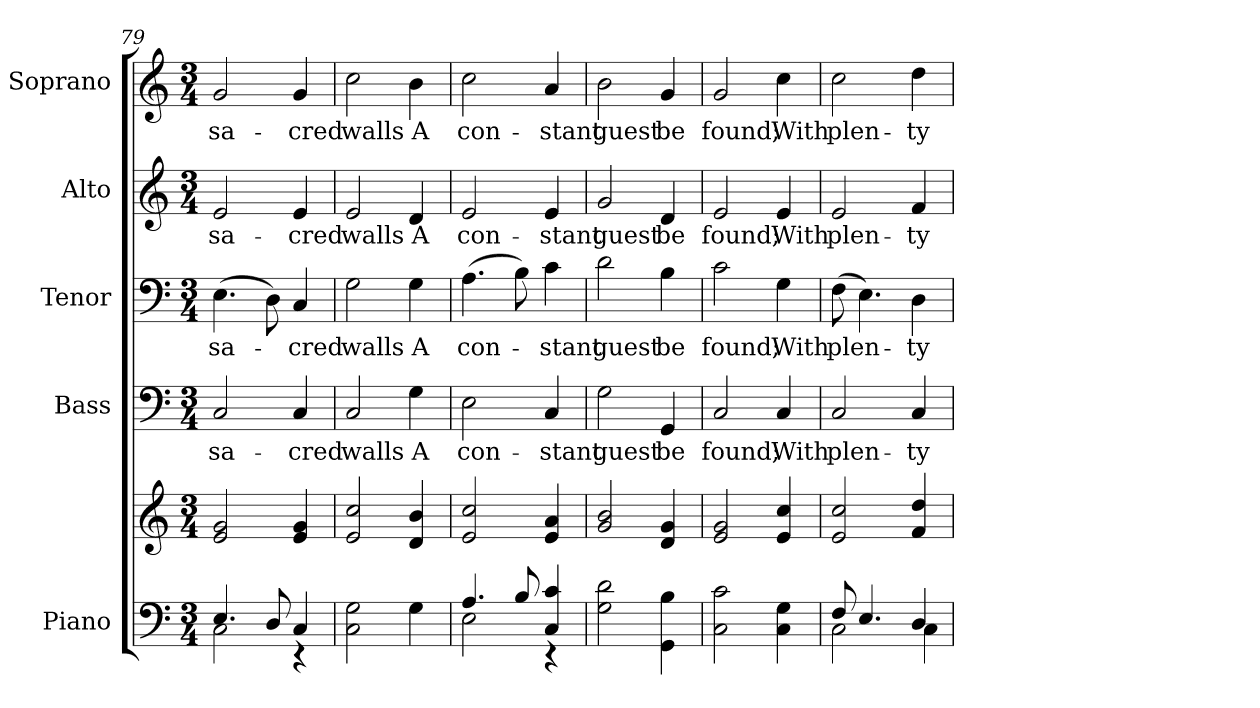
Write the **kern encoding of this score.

**kern	**kern	**kern	**text	**kern	**text	**kern	**text	**kern	**text
*part5	*part5	*part4	*part4	*part3	*part3	*part2	*part2	*part1	*part1
*staff6	*staff5	*staff4	*staff4	*staff3	*staff3	*staff2	*staff2	*staff1	*staff1
*I"Piano	*	*I"Bass	*	*I"Tenor	*	*I"Alto	*	*I"Soprano	*
*I'Pno.	*	*I'B.	*	*I'T.	*	*I'A.	*	*I'S.	*
*clefF4	*clefG2	*clefF4	*	*clefF4	*	*clefG2	*	*clefG2	*
*k[]	*k[]	*k[]	*	*k[]	*	*k[]	*	*k[]	*
*C:	*C:	*C:	*	*C:	*	*C:	*	*C:	*
*M3/4	*M3/4	*M3/4	*	*M3/4	*	*M3/4	*	*M3/4	*
=79	=79	=79	=79	=79	=79	=79	=79	=79	=79
*^	*	*	*	*	*	*	*	*	*
!	!	!	!	!LO:LY:b:color=#000000	!	!	!	!	!	!
!	!	!	!	!	!	!LO:LY:b:color=#000000	!	!	!	!
!	!	!	!	!	!	!	!	!LO:LY:b:color=#000000	!	!
!	!	!	!	!	!	!	!	!	!	!LO:LY:b:color=#000000
4.Ei/	2Ci\	2ei/ 2gi	2Ci/	sa-	(4.Ei\	sa-	2ei/	sa-	2gi/	sa-
8Di/	.	.	.	.	8Di\)	.	.	.	.	.
!	!	!	!	!LO:LY:b:color=#000000	!	!	!	!	!	!
!	!	!	!	!	!	!LO:LY:b:color=#000000	!	!	!	!
!	!	!	!	!	!	!	!	!LO:LY:b:color=#000000	!	!
!	!	!	!	!	!	!	!	!	!	!LO:LY:b:color=#000000
4Ci/	4r	4ei/ 4gi	4Ci/	-cred	4Ci/	-cred	4ei/	-cred	4gi/	-cred
*v	*v	*	*	*	*	*	*	*	*	*
=80	=80	=80	=80	=80	=80	=80	=80	=80	=80
*^	*	*	*	*	*	*	*	*	*
!	!	!	!	!LO:LY:b:color=#000000	!	!	!	!	!	!
*v	*v	*	*	*	*	*	*	*	*	*
*^	*	*	*	*	*	*	*	*	*
!	!	!	!	!	!	!LO:LY:b:color=#000000	!	!	!	!
*v	*v	*	*	*	*	*	*	*	*	*
*^	*	*	*	*	*	*	*	*	*
!	!	!	!	!	!	!	!	!LO:LY:b:color=#000000	!	!
*v	*v	*	*	*	*	*	*	*	*	*
*^	*	*	*	*	*	*	*	*	*
!	!	!	!	!	!	!	!	!	!	!LO:LY:b:color=#000000
*v	*v	*	*	*	*	*	*	*	*	*
2Ci\ 2Gi	2ei/ 2cci	2Ci/	walls	2Gi\	walls	2ei/	walls	2cci\	walls
!	!	!	!LO:LY:b:color=#000000	!	!	!	!	!	!
!	!	!	!	!	!LO:LY:b:color=#000000	!	!	!	!
!	!	!	!	!	!	!	!LO:LY:b:color=#000000	!	!
!	!	!	!	!	!	!	!	!	!LO:LY:b:color=#000000
4Gi\	4di/ 4bi	4Gi\	A	4Gi\	A	4di/	A	4bi\	A
!!LO:PB:g=z
=81	=81	=81	=81	=81	=81	=81	=81	=81	=81
*^	*	*	*	*	*	*	*	*	*
!	!	!	!	!LO:LY:b:color=#000000	!	!	!	!	!	!
!	!	!	!	!	!	!LO:LY:b:color=#000000	!	!	!	!
!	!	!	!	!	!	!	!	!LO:LY:b:color=#000000	!	!
!	!	!	!	!	!	!	!	!	!	!LO:LY:b:color=#000000
4.Ai/	2Ei\	2ei/ 2cci	2Ei\	con-	(4.Ai\	con-	2ei/	con-	2cci\	con-
8Bi/	.	.	.	.	8Bi\)	.	.	.	.	.
!	!	!	!	!LO:LY:b:color=#000000	!	!	!	!	!	!
!	!	!	!	!	!	!LO:LY:b:color=#000000	!	!	!	!
!	!	!	!	!	!	!	!	!LO:LY:b:color=#000000	!	!
!	!	!	!	!	!	!	!	!	!	!LO:LY:b:color=#000000
4Ci/ 4ci	4r	4ei/ 4ai	4Ci/	-stant	4ci\	-stant	4ei/	-stant	4ai/	-stant
*v	*v	*	*	*	*	*	*	*	*	*
=82	=82	=82	=82	=82	=82	=82	=82	=82	=82
*^	*	*	*	*	*	*	*	*	*
!	!	!	!	!LO:LY:b:color=#000000	!	!	!	!	!	!
*v	*v	*	*	*	*	*	*	*	*	*
*^	*	*	*	*	*	*	*	*	*
!	!	!	!	!	!	!LO:LY:b:color=#000000	!	!	!	!
*v	*v	*	*	*	*	*	*	*	*	*
*^	*	*	*	*	*	*	*	*	*
!	!	!	!	!	!	!	!	!LO:LY:b:color=#000000	!	!
*v	*v	*	*	*	*	*	*	*	*	*
*^	*	*	*	*	*	*	*	*	*
!	!	!	!	!	!	!	!	!	!	!LO:LY:b:color=#000000
*v	*v	*	*	*	*	*	*	*	*	*
2Gi\ 2di	2gi/ 2bi	2Gi\	guest	2di\	guest	2gi/	guest	2bi\	guest
!	!	!	!LO:LY:b:color=#000000	!	!	!	!	!	!
!	!	!	!	!	!LO:LY:b:color=#000000	!	!	!	!
!	!	!	!	!	!	!	!LO:LY:b:color=#000000	!	!
!	!	!	!	!	!	!	!	!	!LO:LY:b:color=#000000
4GGi\ 4Bi	4di/ 4gi	4GGi/	be	4Bi\	be	4di/	be	4gi/	be
=83	=83	=83	=83	=83	=83	=83	=83	=83	=83
!	!	!	!LO:LY:b:color=#000000	!	!	!	!	!	!
!	!	!	!	!	!LO:LY:b:color=#000000	!	!	!	!
!	!	!	!	!	!	!	!LO:LY:b:color=#000000	!	!
!	!	!	!	!	!	!	!	!	!LO:LY:b:color=#000000
2Ci\ 2ci	2ei/ 2gi	2Ci/	found;	2ci\	found;	2ei/	found;	2gi/	found;
!	!	!	!LO:LY:b:color=#000000	!	!	!	!	!	!
!	!	!	!	!	!LO:LY:b:color=#000000	!	!	!	!
!	!	!	!	!	!	!	!LO:LY:b:color=#000000	!	!
!	!	!	!	!	!	!	!	!	!LO:LY:b:color=#000000
4Ci\ 4Gi	4ei/ 4cci	4Ci/	With	4Gi\	With	4ei/	With	4cci\	With
=84	=84	=84	=84	=84	=84	=84	=84	=84	=84
*^	*	*	*	*	*	*	*	*	*
!	!	!	!	!LO:LY:b:color=#000000	!	!	!	!	!	!
!	!	!	!	!	!	!LO:LY:b:color=#000000	!	!	!	!
!	!	!	!	!	!	!	!	!LO:LY:b:color=#000000	!	!
!	!	!	!	!	!	!	!	!	!	!LO:LY:b:color=#000000
8Fi/	2Ci\	2ei/ 2cci	2Ci/	plen-	(8Fi\	plen-	2ei/	plen-	2cci\	plen-
4.Ei/	.	.	.	.	4.Ei\)	.	.	.	.	.
!	!	!	!	!LO:LY:b:color=#000000	!	!	!	!	!	!
!	!	!	!	!	!	!LO:LY:b:color=#000000	!	!	!	!
!	!	!	!	!	!	!	!	!LO:LY:b:color=#000000	!	!
!	!	!	!	!	!	!	!	!	!	!LO:LY:b:color=#000000
4Di/	4Ci\	4fi/ 4ddi	4Ci/	-ty	4Di\	-ty	4fi/	-ty	4ddi\	-ty
*v	*v	*	*	*	*	*	*	*	*	*
=	=	=	=	=	=	=	=	=	=
*-	*-	*-	*-	*-	*-	*-	*-	*-	*-
